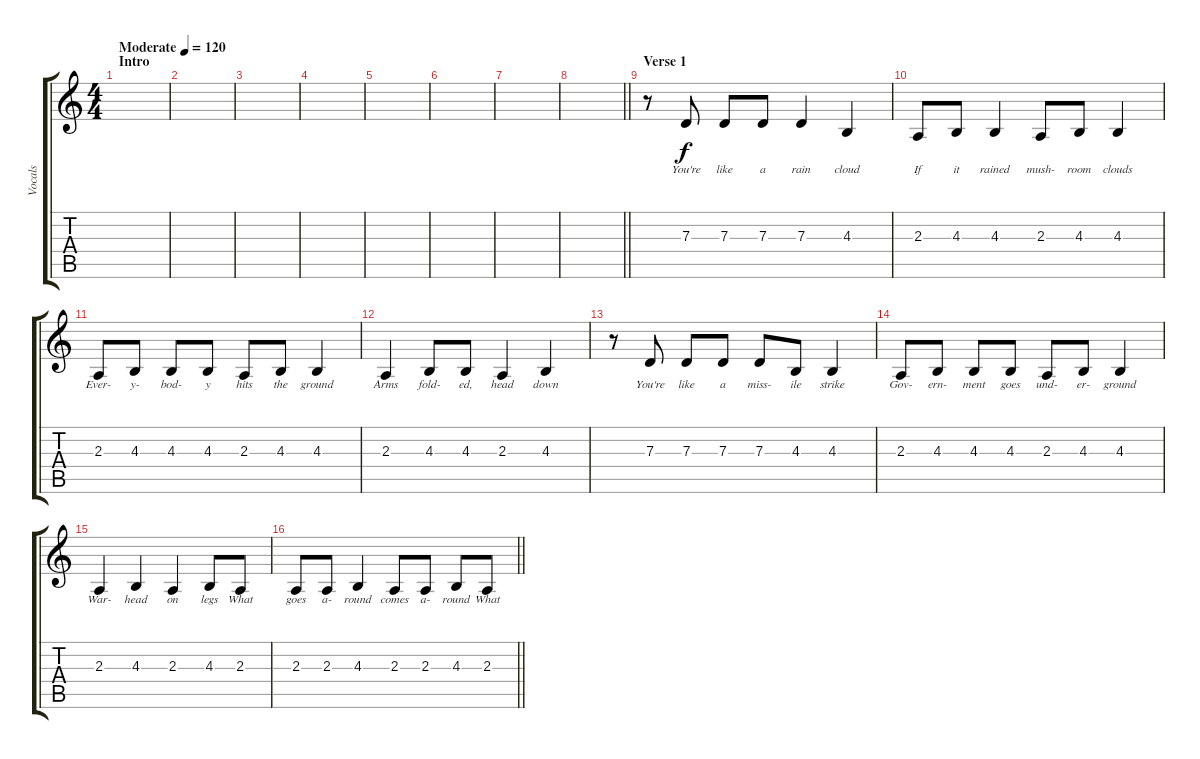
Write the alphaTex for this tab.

\track ("Vocals" "Vocals") {instrument oboe}
\staff {score tabs}
\tuning (E4 B3 G3 D3 A2 E2) {hide}
\ts (4 4)
\section ("" "Intro")
\tempo (120 "Moderate")
\clef g2
\ks c
|
|
|
|
|
|
|
\barLineRight lightlight
|
\section ("" "Verse 1")
r.8 7.3.8{lyrics (0 "You're") lyrics (1 "") lyrics (2 "") lyrics (3 "") lyrics (4 "")} 7.3.8{lyrics (0 "like") lyrics (1 "") lyrics (2 "") lyrics (3 "") lyrics (4 "")} 7.3.8{lyrics (0 "a") lyrics (1 "") lyrics (2 "") lyrics (3 "") lyrics (4 "")} 7.3.4{lyrics (0 "rain") lyrics (1 "") lyrics (2 "") lyrics (3 "") lyrics (4 "")} 4.3.4{lyrics (0 "cloud") lyrics (1 "") lyrics (2 "") lyrics (3 "") lyrics (4 "")} |
2.3.8{lyrics (0 "If") lyrics (1 "") lyrics (2 "") lyrics (3 "") lyrics (4 "")} 4.3.8{lyrics (0 "it") lyrics (1 "") lyrics (2 "") lyrics (3 "") lyrics (4 "")} 4.3.4{lyrics (0 "rained") lyrics (1 "") lyrics (2 "") lyrics (3 "") lyrics (4 "")} 2.3.8{lyrics (0 "mush-") lyrics (1 "") lyrics (2 "") lyrics (3 "") lyrics (4 "")} 4.3.8{lyrics (0 "room") lyrics (1 "") lyrics (2 "") lyrics (3 "") lyrics (4 "")} 4.3.4{lyrics (0 "clouds") lyrics (1 "") lyrics (2 "") lyrics (3 "") lyrics (4 "")} |
2.3.8{lyrics (0 "Ever-") lyrics (1 "") lyrics (2 "") lyrics (3 "") lyrics (4 "")} 4.3.8{lyrics (0 "y-") lyrics (1 "") lyrics (2 "") lyrics (3 "") lyrics (4 "")} 4.3.8{lyrics (0 "bod-") lyrics (1 "") lyrics (2 "") lyrics (3 "") lyrics (4 "")} 4.3.8{lyrics (0 "y") lyrics (1 "") lyrics (2 "") lyrics (3 "") lyrics (4 "")} 2.3.8{lyrics (0 "hits") lyrics (1 "") lyrics (2 "") lyrics (3 "") lyrics (4 "")} 4.3.8{lyrics (0 "the") lyrics (1 "") lyrics (2 "") lyrics (3 "") lyrics (4 "")} 4.3.4{lyrics (0 "ground") lyrics (1 "") lyrics (2 "") lyrics (3 "") lyrics (4 "")} |
2.3.4{lyrics (0 "Arms") lyrics (1 "") lyrics (2 "") lyrics (3 "") lyrics (4 "")} 4.3.8{lyrics (0 "fold-") lyrics (1 "") lyrics (2 "") lyrics (3 "") lyrics (4 "")} 4.3.8{lyrics (0 "ed,") lyrics (1 "") lyrics (2 "") lyrics (3 "") lyrics (4 "")} 2.3.4{lyrics (0 "head") lyrics (1 "") lyrics (2 "") lyrics (3 "") lyrics (4 "")} 4.3.4{lyrics (0 "down") lyrics (1 "") lyrics (2 "") lyrics (3 "") lyrics (4 "")} |
r.8 7.3.8{lyrics (0 "You're") lyrics (1 "") lyrics (2 "") lyrics (3 "") lyrics (4 "")} 7.3.8{lyrics (0 "like") lyrics (1 "") lyrics (2 "") lyrics (3 "") lyrics (4 "")} 7.3.8{lyrics (0 "a") lyrics (1 "") lyrics (2 "") lyrics (3 "") lyrics (4 "")} 7.3.8{lyrics (0 "miss-") lyrics (1 "") lyrics (2 "") lyrics (3 "") lyrics (4 "")} 4.3.8{lyrics (0 "ile") lyrics (1 "") lyrics (2 "") lyrics (3 "") lyrics (4 "")} 4.3.4{lyrics (0 "strike") lyrics (1 "") lyrics (2 "") lyrics (3 "") lyrics (4 "")} |
2.3.8{lyrics (0 "Gov-") lyrics (1 "") lyrics (2 "") lyrics (3 "") lyrics (4 "")} 4.3.8{lyrics (0 "ern-") lyrics (1 "") lyrics (2 "") lyrics (3 "") lyrics (4 "")} 4.3.8{lyrics (0 "ment") lyrics (1 "") lyrics (2 "") lyrics (3 "") lyrics (4 "")} 4.3.8{lyrics (0 "goes") lyrics (1 "") lyrics (2 "") lyrics (3 "") lyrics (4 "")} 2.3.8{lyrics (0 "und-") lyrics (1 "") lyrics (2 "") lyrics (3 "") lyrics (4 "")} 4.3.8{lyrics (0 "er-") lyrics (1 "") lyrics (2 "") lyrics (3 "") lyrics (4 "")} 4.3.4{lyrics (0 "ground") lyrics (1 "") lyrics (2 "") lyrics (3 "") lyrics (4 "")} |
2.3.4{lyrics (0 "War-") lyrics (1 "") lyrics (2 "") lyrics (3 "") lyrics (4 "")} 4.3.4{lyrics (0 "head") lyrics (1 "") lyrics (2 "") lyrics (3 "") lyrics (4 "")} 2.3.4{lyrics (0 "on") lyrics (1 "") lyrics (2 "") lyrics (3 "") lyrics (4 "")} 4.3.8{lyrics (0 "legs") lyrics (1 "") lyrics (2 "") lyrics (3 "") lyrics (4 "")} 2.3.8{lyrics (0 "What") lyrics (1 "") lyrics (2 "") lyrics (3 "") lyrics (4 "")} |
\barLineRight lightlight
2.3.8{lyrics (0 "goes") lyrics (1 "") lyrics (2 "") lyrics (3 "") lyrics (4 "")} 2.3.8{lyrics (0 "a-") lyrics (1 "") lyrics (2 "") lyrics (3 "") lyrics (4 "")} 4.3.4{lyrics (0 "round") lyrics (1 "") lyrics (2 "") lyrics (3 "") lyrics (4 "")} 2.3.8{lyrics (0 "comes") lyrics (1 "") lyrics (2 "") lyrics (3 "") lyrics (4 "")} 2.3.8{lyrics (0 "a-") lyrics (1 "") lyrics (2 "") lyrics (3 "") lyrics (4 "")} 4.3.8{lyrics (0 "round") lyrics (1 "") lyrics (2 "") lyrics (3 "") lyrics (4 "")} 2.3.8{lyrics (0 "What") lyrics (1 "") lyrics (2 "") lyrics (3 "") lyrics (4 "")}
